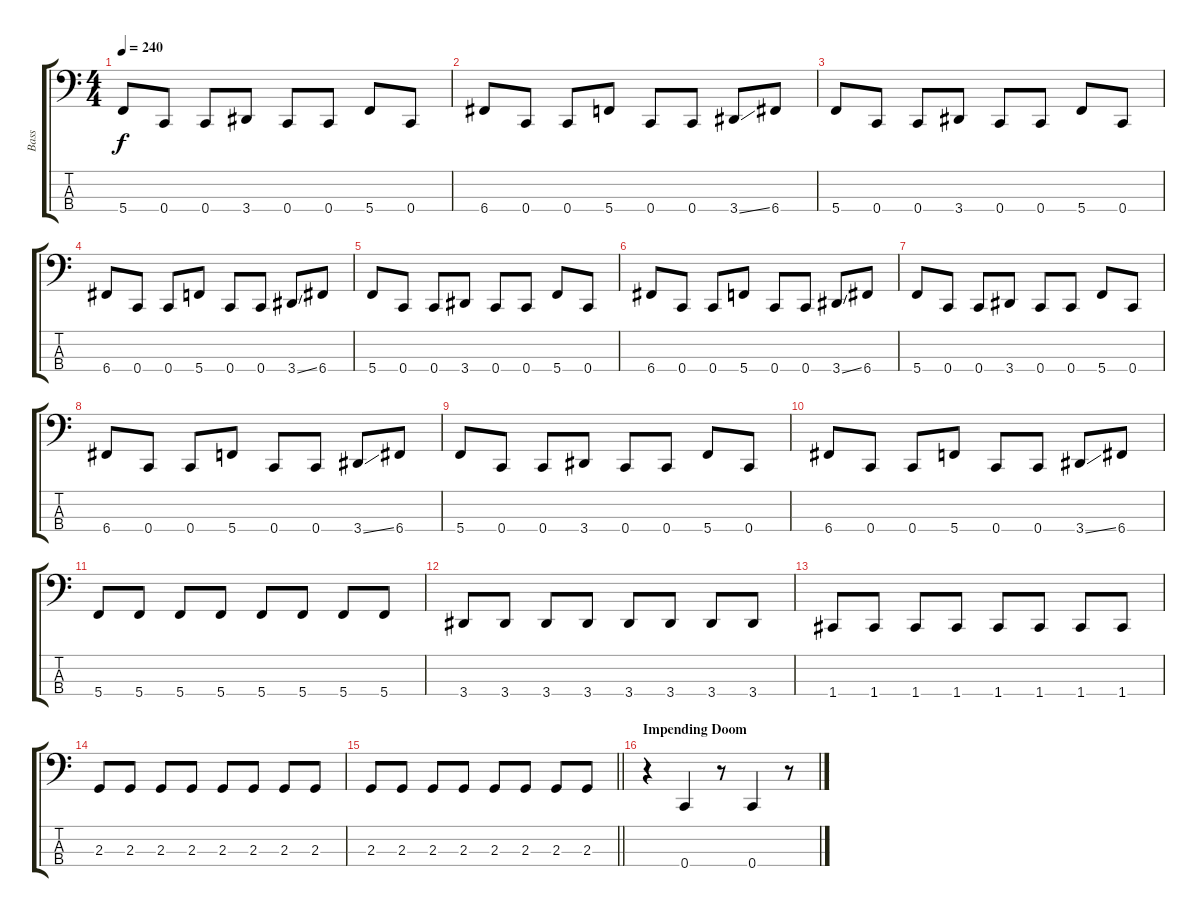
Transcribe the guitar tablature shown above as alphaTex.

\track ("Bass" "Bass") {instrument electricbassfinger}
\staff {score tabs}
\tuning (Eb2 Bb1 F1 C1) {hide}
\ts (4 4)
\tempo 240
\clef f4
\ks c
5.4.8{dy f} 0.4.8 0.4.8 3.4.8 0.4.8 0.4.8 5.4.8 0.4.8 |
6.4.8 0.4.8 0.4.8 5.4.8 0.4.8 0.4.8 3.4{ss}.8 6.4.8 |
5.4.8 0.4.8 0.4.8 3.4.8 0.4.8 0.4.8 5.4.8 0.4.8 |
6.4.8 0.4.8 0.4.8 5.4.8 0.4.8 0.4.8 3.4{ss}.8 6.4.8 |
5.4.8 0.4.8 0.4.8 3.4.8 0.4.8 0.4.8 5.4.8 0.4.8 |
6.4.8 0.4.8 0.4.8 5.4.8 0.4.8 0.4.8 3.4{ss}.8 6.4.8 |
5.4.8 0.4.8 0.4.8 3.4.8 0.4.8 0.4.8 5.4.8 0.4.8 |
6.4.8 0.4.8 0.4.8 5.4.8 0.4.8 0.4.8 3.4{ss}.8 6.4.8 |
5.4.8 0.4.8 0.4.8 3.4.8 0.4.8 0.4.8 5.4.8 0.4.8 |
6.4.8 0.4.8 0.4.8 5.4.8 0.4.8 0.4.8 3.4{ss}.8 6.4.8 |
5.4.8 5.4.8 5.4.8 5.4.8 5.4.8 5.4.8 5.4.8 5.4.8 |
3.4.8 3.4.8 3.4.8 3.4.8 3.4.8 3.4.8 3.4.8 3.4.8 |
1.4.8 1.4.8 1.4.8 1.4.8 1.4.8 1.4.8 1.4.8 1.4.8 |
2.3.8 2.3.8 2.3.8 2.3.8 2.3.8 2.3.8 2.3.8 2.3.8 |
\barLineRight lightlight
2.3.8 2.3.8 2.3.8 2.3.8 2.3.8 2.3.8 2.3.8 2.3.8 |
\section ("" "Impending Doom")
r.4 0.4.4 r.8 0.4.4 r.8
